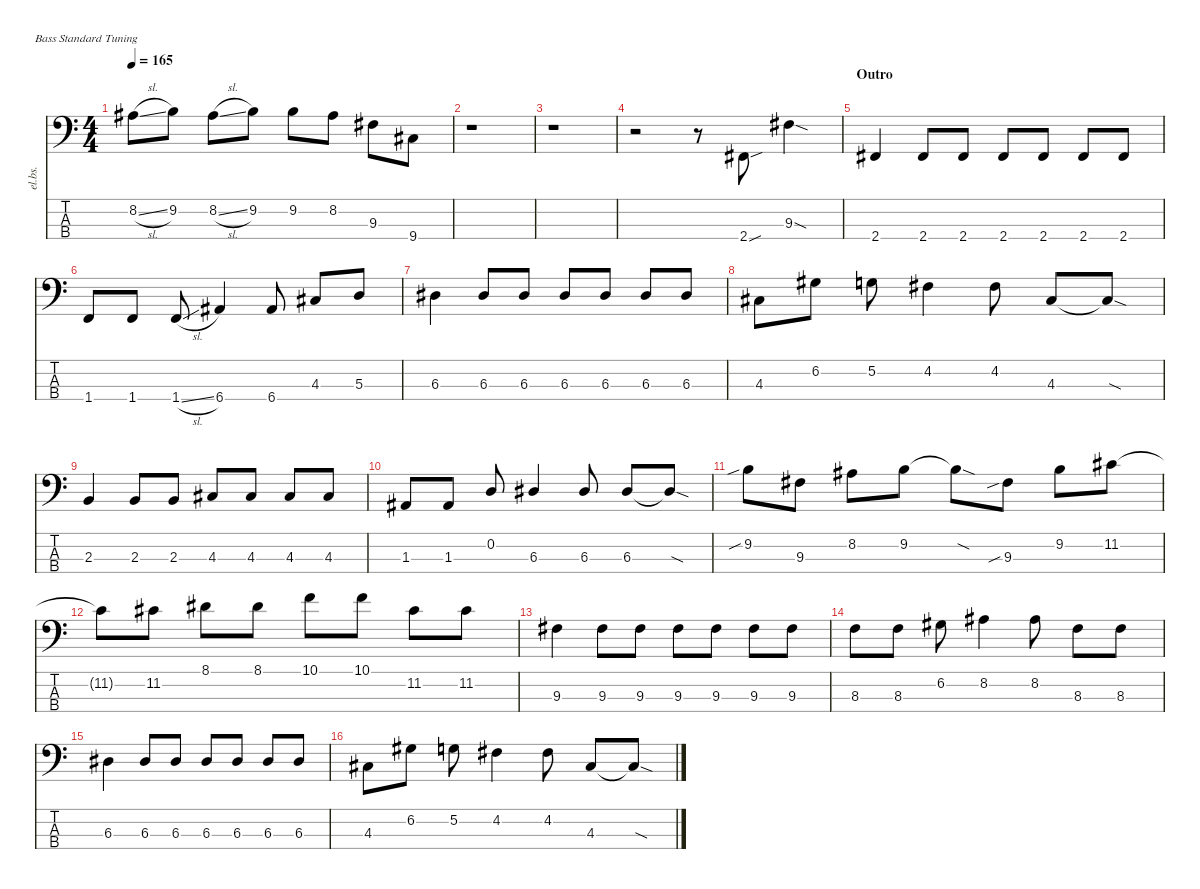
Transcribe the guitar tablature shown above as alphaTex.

\defaultSystemsLayout 4
\hideDynamics
\bracketExtendMode nobrackets
\track ("Electric Bass" "el.bs.") {instrument electricbassfinger}
\staff {score tabs}
\tuning (G2 D2 A1 E1)
\ts (4 4)
\tempo 165
\clef f4
\ks c
8.2{sl acc #}.8{dy mf beam Down} 9.2.8{beam Down} 8.2{sl acc #}.8{beam Down} 9.2.8{beam Down} 9.2.8{beam Down} 8.2{acc #}.8{beam Down} 9.3{acc #}.8{beam Down} 9.4{acc #}.8{beam Down} |
r.1{beam Down} |
r.1{beam Down} |
r.2{beam Down} r.8{beam Down} 2.4{sou acc #}.8{beam Up} 9.3{sod acc #}.4{beam Down} |
\section ("" "Outro")
2.4{acc #}.4{beam Up} 2.4{acc #}.8{beam Up} 2.4{acc #}.8{beam Up} 2.4{acc #}.8{beam Up} 2.4{acc #}.8{beam Up} 2.4{acc #}.8{beam Up} 2.4{acc #}.8{beam Up} |
1.4.8{beam Up} 1.4.8{beam Up} 1.4{sl}.8{beam Up} 6.4{acc #}.4{beam Up} 6.4{acc #}.8{beam Up} 4.3{acc #}.8{beam Up} 5.3.8{beam Up} |
6.3{acc #}.4{beam Down} 6.3{acc #}.8{beam Up} 6.3{acc #}.8{beam Up} 6.3{acc #}.8{beam Up} 6.3{acc #}.8{beam Up} 6.3{acc #}.8{beam Up} 6.3{acc #}.8{beam Up} |
4.3{acc #}.8{beam Down} 6.2{acc #}.8{beam Down} 5.2.8{beam Down} 4.2{acc #}.4{beam Down} 4.2{acc #}.8{beam Down} 4.3{acc #}.8{beam Up} 4.3{sod t acc #}.8{beam Up} |
2.3.4{beam Up} 2.3.8{beam Up} 2.3.8{beam Up} 4.3{acc #}.8{beam Up} 4.3{acc #}.8{beam Up} 4.3{acc #}.8{beam Up} 4.3{acc #}.8{beam Up} |
1.3{acc #}.8{beam Up} 1.3{acc #}.8{beam Up} 0.2.8{beam Up} 6.3{acc #}.4{beam Up} 6.3{acc #}.8{beam Up} 6.3{acc #}.8{beam Up} 6.3{sod t acc #}.8{beam Up} |
9.2{sib}.8{beam Down} 9.3{acc #}.8{beam Down} 8.2{acc #}.8{beam Down} 9.2.8{beam Down} 9.2{sod t}.8{beam Down} 9.3{sib acc #}.8{beam Down} 9.2.8{beam Down} 11.2{acc #}.8{beam Down} |
11.2{t acc #}.8{beam Down} 11.2{acc #}.8{beam Down} 8.1{acc #}.8{beam Down} 8.1{acc #}.8{beam Down} 10.1.8{beam Down} 10.1.8{beam Down} 11.2{acc #}.8{beam Down} 11.2{acc #}.8{beam Down} |
9.3{acc #}.4{beam Down} 9.3{acc #}.8{beam Down} 9.3{acc #}.8{beam Down} 9.3{acc #}.8{beam Down} 9.3{acc #}.8{beam Down} 9.3{acc #}.8{beam Down} 9.3{acc #}.8{beam Down} |
8.3.8{beam Down} 8.3.8{beam Down} 6.2{acc #}.8{beam Down} 8.2{acc #}.4{beam Down} 8.2{acc #}.8{beam Down} 8.3.8{beam Down} 8.3.8{beam Down} |
6.3{acc #}.4{beam Down} 6.3{acc #}.8{beam Up} 6.3{acc #}.8{beam Up} 6.3{acc #}.8{beam Up} 6.3{acc #}.8{beam Up} 6.3{acc #}.8{beam Up} 6.3{acc #}.8{beam Up} |
4.3{acc #}.8{beam Down} 6.2{acc #}.8{beam Down} 5.2.8{beam Down} 4.2{acc #}.4{beam Down} 4.2{acc #}.8{beam Down} 4.3{acc #}.8{beam Up} 4.3{sod t acc #}.8{beam Up}
